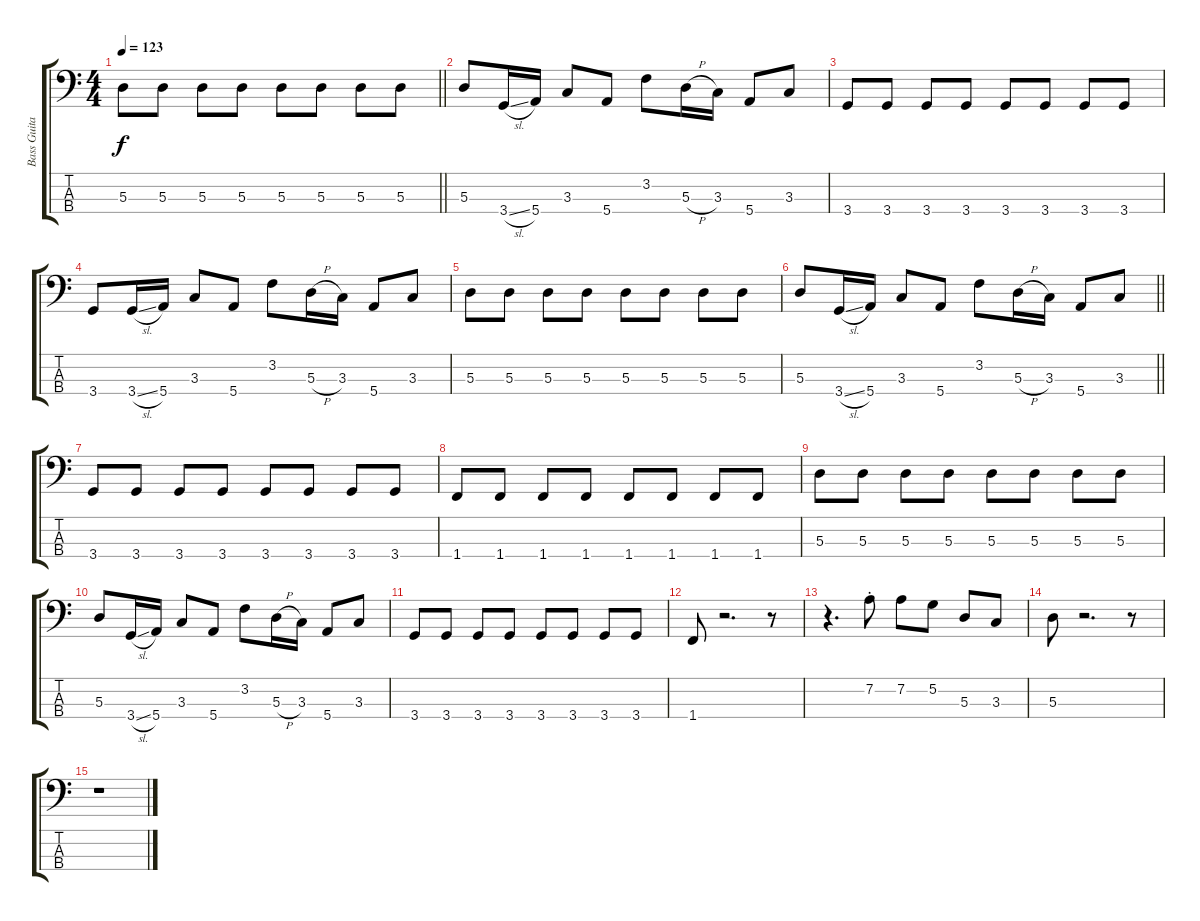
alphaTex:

\track ("Bass Guitar" "Bass Guita") {instrument electricbassfinger}
\staff {score tabs}
\tuning (G2 D2 A1 E1) {hide}
\ts (4 4)
\tempo 123
\clef f4
\barLineRight lightlight
\ks c
5.3.8{dy f} 5.3.8 5.3.8 5.3.8 5.3.8 5.3.8 5.3.8 5.3.8 |
5.3.8 3.4{sl}.16 5.4.16 3.3.8 5.4.8 3.2.8 5.3{h}.16 3.3.16 5.4.8 3.3.8 |
3.4.8 3.4.8 3.4.8 3.4.8 3.4.8 3.4.8 3.4.8 3.4.8 |
3.4.8 3.4{sl}.16 5.4.16 3.3.8 5.4.8 3.2.8 5.3{h}.16 3.3.16 5.4.8 3.3.8 |
5.3.8 5.3.8 5.3.8 5.3.8 5.3.8 5.3.8 5.3.8 5.3.8 |
\barLineRight lightlight
5.3.8 3.4{sl}.16 5.4.16 3.3.8 5.4.8 3.2.8 5.3{h}.16 3.3.16 5.4.8 3.3.8 |
3.4.8 3.4.8 3.4.8 3.4.8 3.4.8 3.4.8 3.4.8 3.4.8 |
1.4.8 1.4.8 1.4.8 1.4.8 1.4.8 1.4.8 1.4.8 1.4.8 |
5.3.8 5.3.8 5.3.8 5.3.8 5.3.8 5.3.8 5.3.8 5.3.8 |
5.3.8 3.4{sl}.16 5.4.16 3.3.8 5.4.8 3.2.8 5.3{h}.16 3.3.16 5.4.8 3.3.8 |
3.4.8 3.4.8 3.4.8 3.4.8 3.4.8 3.4.8 3.4.8 3.4.8 |
1.4.8 r.2{d} r.8 |
r.4{d} 7.2{st}.8 7.2.8 5.2.8 5.3.8 3.3.8 |
5.3.8 r.2{d} r.8 |
r.1
